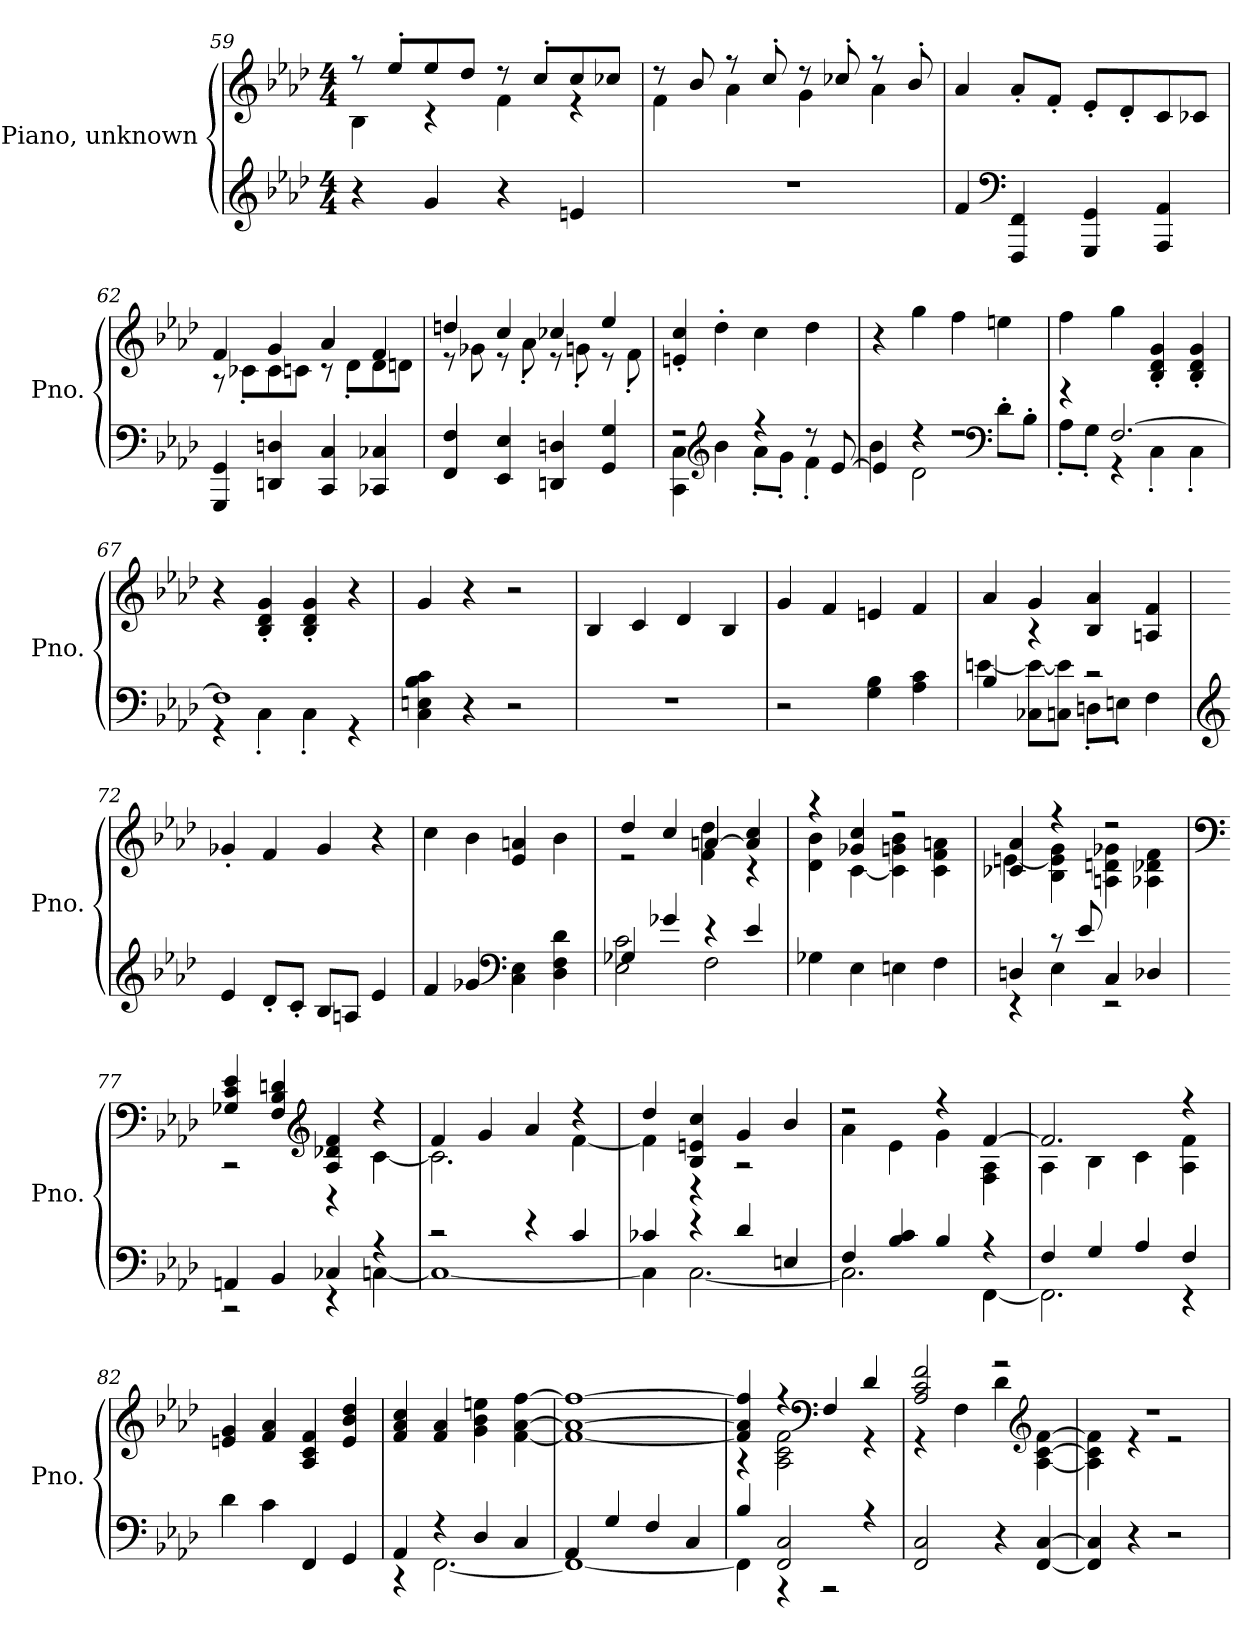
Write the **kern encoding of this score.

**kern	**kern
*part1	*part1
*staff2	*staff1
*I"Piano, unknown	*
*I'Pno.	*
!!LO:LB:g=z
*clefG2	*clefG2
*k[b-e-a-d-]	*k[b-e-a-d-]
*M4/4	*M4/4
=59	=59
*	*^
4r	8r	4B-\
.	8ee-'/L	.
4g/	8ee-/	4r
.	8dd-/J	.
4r	8r	4f\
.	8cc'/L	.
4en/	8cc/	4r
.	8cc-X/J	.
=60	=60	=60
1r	8r	4f\
.	8b-/	.
.	8r	4a-\
.	8cc'/	.
.	8r	4g\
.	8cc-X'/	.
.	8r	4a-\
.	8b-'/	.
*	*v	*v
=61	=61
4f/	4a-/
*clefF4	*
4FFF/ 4FF/	8a-'/L
.	8f'/J
4GGG/ 4GG/	8e-'/L
.	8d-'/
4AAA-/ 4AA-/	8c/
.	8c-X/J
=62	=62
*	*^
4GGG/ 4GG/	4f/	8r
.	.	8c-X'\L
4DDn/ 4Dn/	4g/	8c-\
.	.	8cn\J
4CC/ 4C/	4a-/	8r
.	.	8d-'\L
4CC-X/ 4C-X/	4f/	8d-\
.	.	8dn\J
!!LO:PB:g=z	!!
=63	=63	=63
4FF/ 4F/	4ddn/	8r
.	.	8g-X\
4EE-/ 4E-/	4cc/	8r
.	.	8a-'\
4DDn/ 4Dn/	4cc-X/	8r
.	.	8gn'\
4GG/ 4G/	4ee-/	8r
.	.	8f'\
*	*v	*v
=64	=64
*^	*
2r	4CC\ 4C\	4en/' 4cc/'
*clefG2	*	*
.	4b-\	4dd-'\
4r	8a-'\L	4cc\
.	8g'\J	.
8r	4f'\	4dd-\
[8e-/	.	.
=65	=65	=65
4e-/]	4b-\	4r
4r	2d-\	4gg\
2r	.	4ff\
*clefF4	*	*
.	8d-'\L	4een\
.	8B-'\J	.
=66	=66	=66
4r	8A-'\L	4ff\
.	8G'\J	.
[2.F/	4r	4gg\
.	4C'\	4B-/' 4d-/' 4g/'
.	4C'\	4B-/' 4d-/' 4g/'
=67	=67	=67
1F]	4r	4r
.	4C'\	4B-/' 4d-/' 4g/'
.	4C'\	4B-/' 4d-/' 4g/'
.	4r	4r
*v	*v	*
!!LO:LB:g=z
=68	=68
4C\ 4En\ 4B-\ 4c\	4g/
4r	4r
2r	2r
=69	=69
1r	4B-/
.	4c/
.	4d-/
.	4B-/
=70	=70
2r	4g/
.	4f/
4G\ 4B-\	4en/
4A-\ 4c\	4f/
=71	=71
*^	*
4B-/	[4en\	4a-/
4r	8C-X\ 8e\_L	4g/
.	8Cn\ 8e\]J	.
2r	8Dn'\L	4B-/ 4a-/
.	8En'\J	.
.	4F\	4An/ 4f/
*v	*v	*
=72	=72
*clefG2	*
4e-/	4g-X'/
8d-'/L	4f/
8c'/J	.
8B-/L	4g-/
8An/J	.
4e-/	4r
=73	=73
4f/	4cc\
4g-X/	4b-\
*clefF4	*
4C\ 4E-\	4e-/ 4an/
4D-\ 4F\ 4d-\	4b-\
!!LO:LB:g=z
=74	=74
*^	*^
4G-X/	2E-\ 2c\	4dd-/	2r
4g-X/	.	4cc/	.
4r	2F\	[4an/	4f\ 4dd-\
4e-/	.	4a/] 4cc/	4r
*v	*v	*	*
=75	=75	=75
4G-X\	4r	4d-\ 4b-\
4E-\	4g-X/ 4cc/	[4c\
4En\	2r	4c\] 4gn\ 4b-\
4F\	.	4c\ 4f\ 4an\
=76	=76	=76
*^	*	*
4Dn/	4r	4c-X/ 4a-/	[4en\
8r	4E-\	4r	4B-\ 4e\] 4g\
8e-/	.	.	.
4C/	2r	2r	4An\ 4dn\ 4g-X\
4D-X/	.	.	4A-X\ 4d-X\ 4f\
=77	=77	=77	=77
*	*	*clefF4	*
4AAn/	2r	4G-X/ 4c/ 4e-/	2r
4BB-/	.	4F/ 4B-/ 4dn/	.
*	*	*clefG2	*
4C-X/	4r	4A-/ 4d-X/ 4f/	4r
4r	[4Cn\	4r	[4c\
=78	=78	=78	=78
2r	1C_	4f/	2.c\]
.	.	4g/	.
4r	.	4a-/	.
4c/	.	4r	[4f\
!!LO:LB:g=z	!!
=79	=79	=79	=79
4c-X/	4C\]	4dd-/	4f\]
4r	[2.C\	4B-/ 4en/ 4cc/	4r
4d-/	.	4g/	2r
4En/	.	4b-/	.
=80	=80	=80	=80
4F/	2.C\]	2r	4a-\
4B-/ 4c/	.	.	4e-\
4B-/	.	4r	4g\
4r	[4FF\	[4f/	4F\ 4A-\
=81	=81	=81	=81
4F/	2.FF\]	2.f/]	4A-\
4G/	.	.	4B-\
4A-/	.	.	4c\
4F/	4r	4r	4A-\ 4f\
*v	*v	*	*
*	*v	*v
=82	=82
4d-\	4en/ 4g/
4c\	4f/ 4a-/
4FF/	4A-/ 4c/ 4f/
4GG/	4e/ 4b-/ 4dd-/
=83	=83
*^	*
4AA-/	4r	4f/ 4a-/ 4cc/
4r	[2.FF\	4f/ 4a-/
4D-/	.	4g\ 4b-\ 4een\
4C/	.	[4f\ [4a-\ [4ff\
=84	=84	=84
4AA-/	1FF_	1f_ 1a-_ 1ff_
4G/	.	.
4F/	.	.
4C/	.	.
!!LO:LB:g=z
=85	=85	=85
*	*	*^
4B-/	4FF\]	4f/] 4a-/] 4ff/]	4r
2FF/ 2C/	4r	4r	2A-\ 2c\ 2f\
*	*	*clefF4	*
.	2r	4F/	.
4r	.	4d-/	4r
*v	*v	*	*
=86	=86	=86
2FF/ 2C/	2A-/ 2c/ 2f/	4r
.	.	4F\
4r	2r	4d-\
*	*clefG2	*
[4FF/ [4C/	.	[4A-\ [4c\ [4f\
=87	=87	=87
4FF/] 4C/]	1r	4A-\] 4c\] 4f\]
4r	.	4r
2r	.	2r
*	*v	*v
=	=
*-	*-
